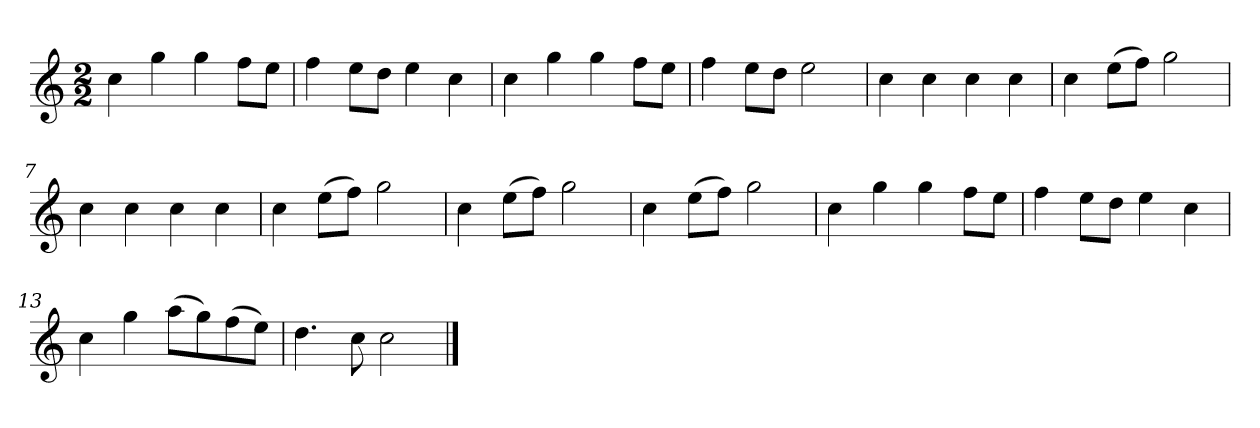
**kern
*part1
*staff1
*k[]
*M2/2
*MM120
=1
4cc
4gg
4gg
8ffL
8eeJ
=2
4ff
8eeL
8ddJ
4ee
4cc
=3
4cc
4gg
4gg
8ffL
8eeJ
=4
4ff
8eeL
8ddJ
2ee
=5
4cc
4cc
4cc
4cc
=6
4cc
(8eeL
8ffJ)
2gg
=7
4cc
4cc
4cc
4cc
=8
4cc
(8eeL
8ffJ)
2gg
=9
4cc
(8eeL
8ffJ)
2gg
=10
4cc
(8eeL
8ffJ)
2gg
=11
4cc
4gg
4gg
8ffL
8eeJ
=12
4ff
8eeL
8ddJ
4ee
4cc
=13
4cc
4gg
(8aaL
8gg)
(8ff
8eeJ)
=14
4.dd
8cc
2cc
==
*-
